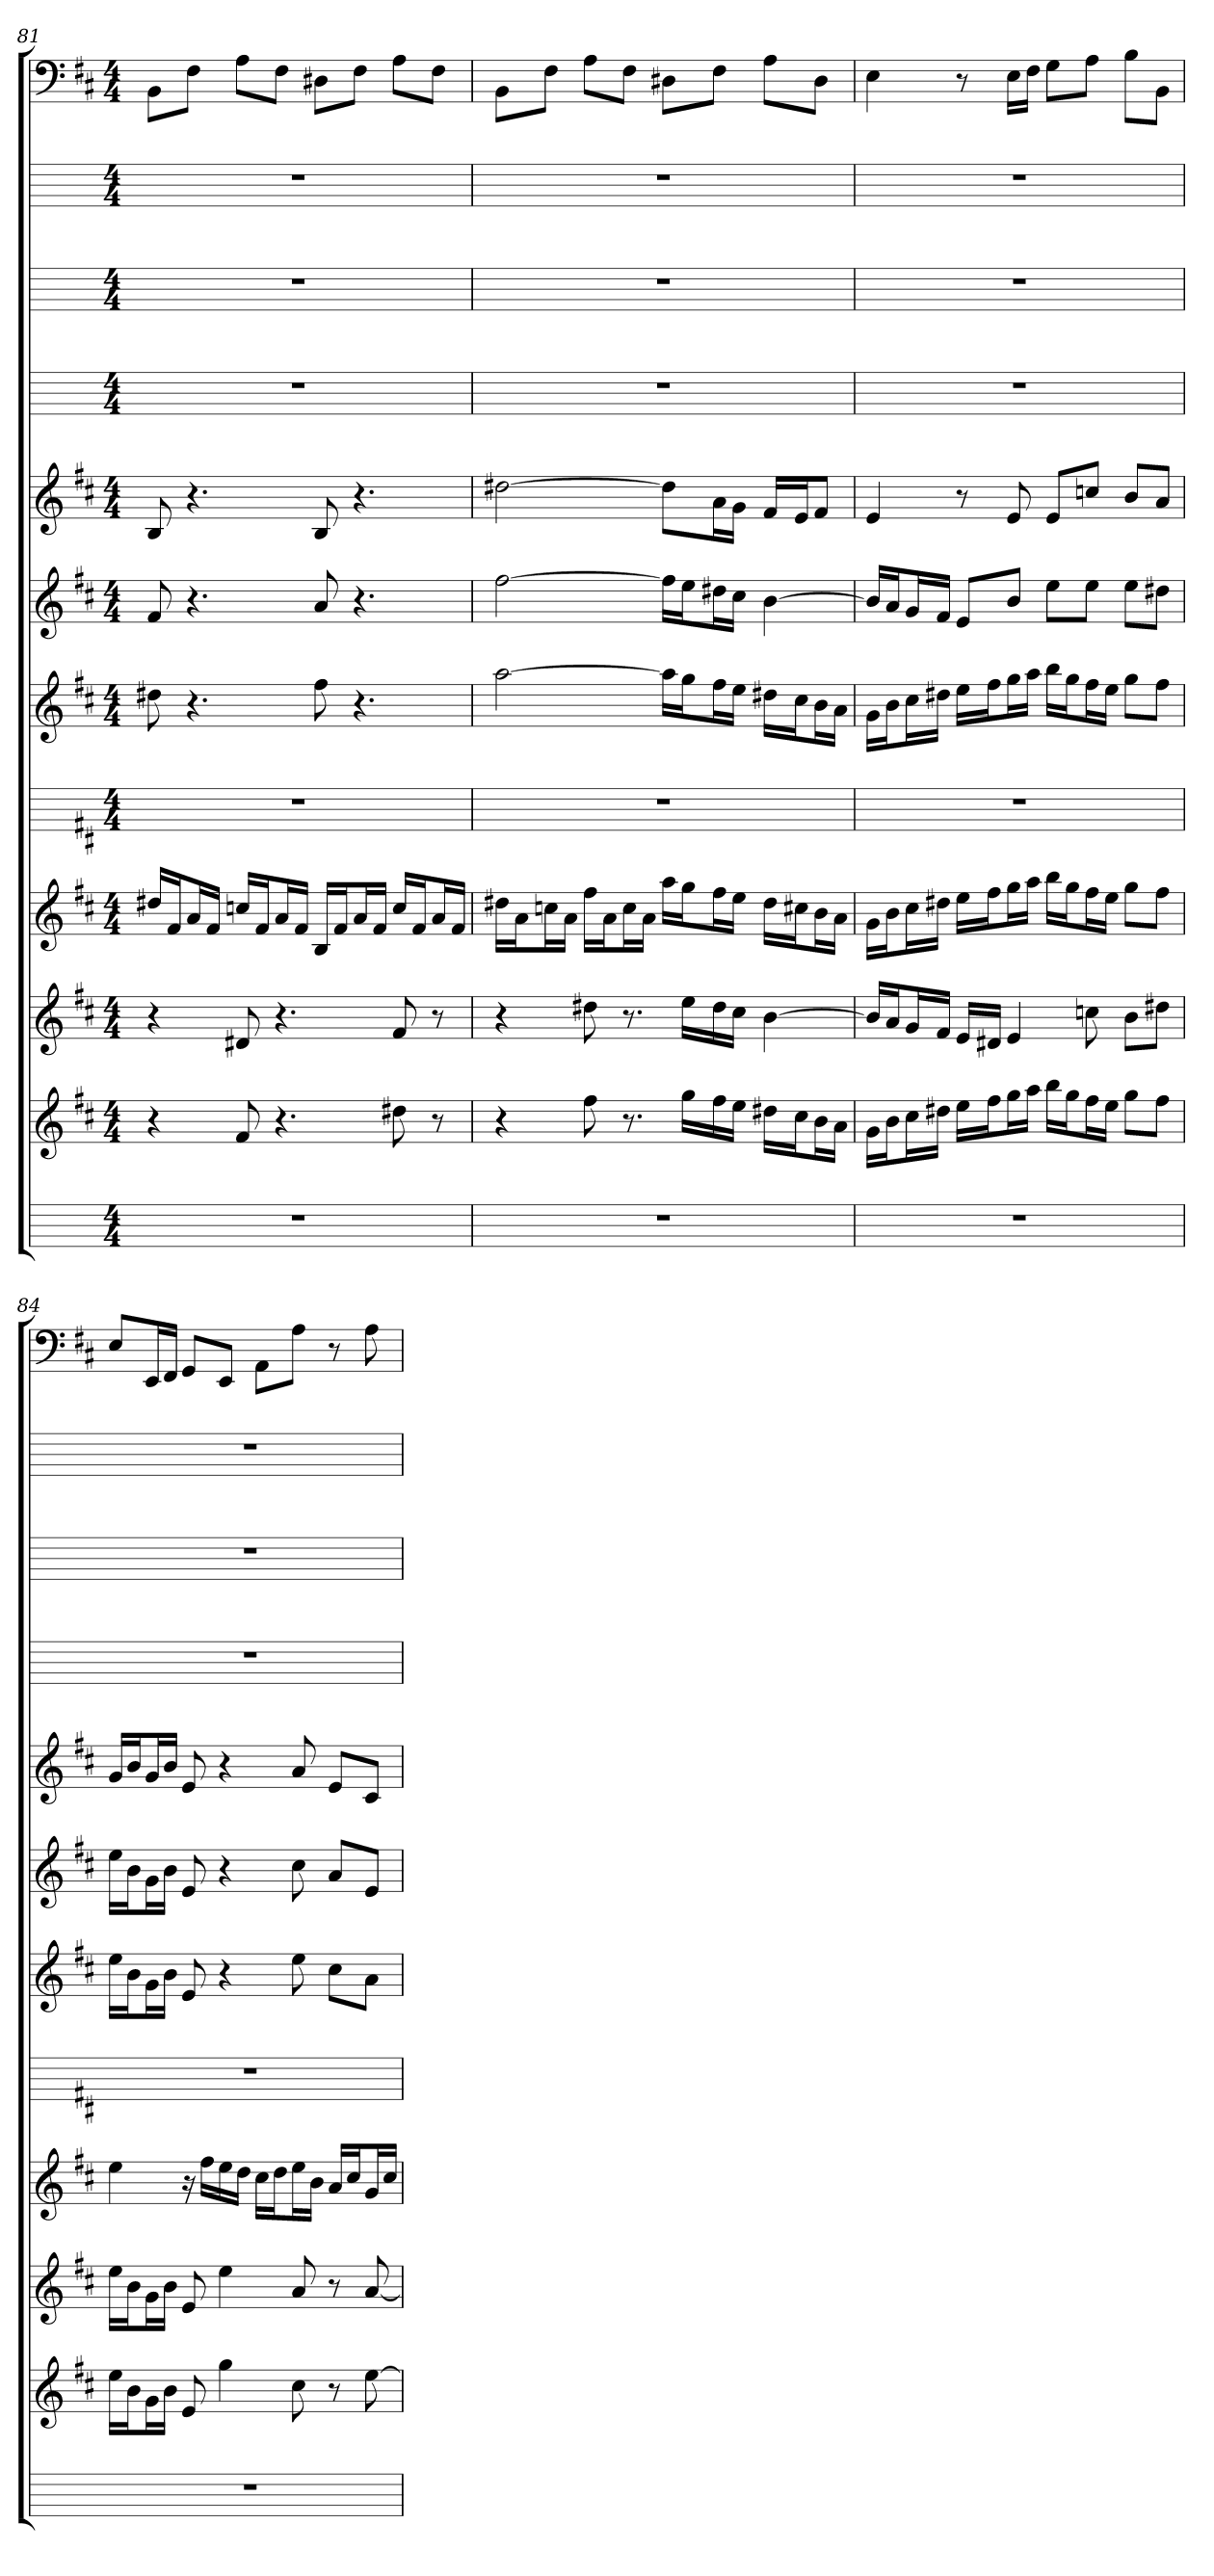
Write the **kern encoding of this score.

**kern	**kern	**kern	**kern	**kern	**kern	**kern	**kern	**kern	**kern	**kern	**kern
*part12	*part11	*part10	*part9	*part8	*part7	*part6	*part5	*part4	*part3	*part2	*part1
*staff12	*staff11	*staff10	*staff9	*staff8	*staff7	*staff6	*staff5	*staff4	*staff3	*staff2	*staff1
*k[]	*k[f#c#]	*k[f#c#]	*k[f#c#]	*k[f#c#]	*k[f#c#]	*k[f#c#]	*k[f#c#]	*k[]	*k[]	*k[]	*k[f#c#]
*M4/4	*M4/4	*M4/4	*M4/4	*M4/4	*M4/4	*M4/4	*M4/4	*M4/4	*M4/4	*M4/4	*M4/4
=81	=81	=81	=81	=81	=81	=81	=81	=81	=81	=81	=81
1r	4r	4r	16dd#XLL	1r	8dd#X	8f#	8B	1r	1r	1r	8BBL
.	.	.	16f#J	.	.	.	.	.	.	.	.
.	.	.	16aL	.	4.r	4.r	4.r	.	.	.	8F#J
.	.	.	16f#JJ	.	.	.	.	.	.	.	.
.	8f#	8d#X	16ccnLL	.	.	.	.	.	.	.	8AL
.	.	.	16f#J	.	.	.	.	.	.	.	.
.	4.r	4.r	16aL	.	.	.	.	.	.	.	8F#J
.	.	.	16f#JJ	.	.	.	.	.	.	.	.
.	.	.	16BLL	.	8ff#	8a	8B	.	.	.	8D#XL
.	.	.	16f#J	.	.	.	.	.	.	.	.
.	.	.	16aL	.	4.r	4.r	4.r	.	.	.	8F#J
.	.	.	16f#JJ	.	.	.	.	.	.	.	.
.	8dd#X	8f#	16ccLL	.	.	.	.	.	.	.	8AL
.	.	.	16f#J	.	.	.	.	.	.	.	.
.	8r	8r	16aL	.	.	.	.	.	.	.	8F#J
.	.	.	16f#JJ	.	.	.	.	.	.	.	.
=82	=82	=82	=82	=82	=82	=82	=82	=82	=82	=82	=82
1r	4r	4r	16dd#XLL	1r	[2aa	[2ff#	[2dd#X	1r	1r	1r	8BBL
.	.	.	16aJ	.	.	.	.	.	.	.	.
.	.	.	16ccnL	.	.	.	.	.	.	.	8F#J
.	.	.	16aJJ	.	.	.	.	.	.	.	.
.	8ff#	8dd#X	16ff#LL	.	.	.	.	.	.	.	8AL
.	.	.	16aJ	.	.	.	.	.	.	.	.
.	8.r	8.r	16ccL	.	.	.	.	.	.	.	8F#J
.	.	.	16aJJ	.	.	.	.	.	.	.	.
.	.	.	16aaLL	.	16aaLL]	16ff#LL]	8dd#L]	.	.	.	8D#XL
.	16ggLL	16eeLL	16ggJ	.	16ggJ	16eeJ	.	.	.	.	.
.	16ff#	16dd#	16ff#L	.	16ff#L	16dd#XL	16aL	.	.	.	8F#J
.	16eeJJ	16cc#JJ	16eeJJ	.	16eeJJ	16cc#JJ	16gJJ	.	.	.	.
.	16dd#XLL	[4b	16dd#LL	.	16dd#XLL	[4b	16f#LL	.	.	.	8AL
.	16cc#J	.	16cc#XJ	.	16cc#J	.	16eJ	.	.	.	.
.	16bL	.	16bL	.	16bL	.	8f#J	.	.	.	8D#J
.	16aJJ	.	16aJJ	.	16aJJ	.	.	.	.	.	.
=83	=83	=83	=83	=83	=83	=83	=83	=83	=83	=83	=83
1r	16gLL	16bLL]	16gLL	1r	16gLL	16bLL]	4e	1r	1r	1r	4E
.	16bJ	16aJ	16bJ	.	16bJ	16aJ	.	.	.	.	.
.	16cc#L	16gL	16cc#L	.	16cc#L	16gL	.	.	.	.	.
.	16dd#XJJ	16f#JJ	16dd#XJJ	.	16dd#XJJ	16f#JJ	.	.	.	.	.
.	16eeLL	16eLL	16eeLL	.	16eeLL	8eL	8r	.	.	.	8r
.	16ff#J	16d#XJJ	16ff#J	.	16ff#J	.	.	.	.	.	.
.	16ggL	4e	16ggL	.	16ggL	8bJ	8e	.	.	.	16ELL
.	16aaJJ	.	16aaJJ	.	16aaJJ	.	.	.	.	.	16F#JJ
.	16bbLL	.	16bbLL	.	16bbLL	8eeL	8eL	.	.	.	8GL
.	16ggJ	.	16ggJ	.	16ggJ	.	.	.	.	.	.
.	16ff#L	8ccn	16ff#L	.	16ff#L	8eeJ	8ccnJ	.	.	.	8AJ
.	16eeJJ	.	16eeJJ	.	16eeJJ	.	.	.	.	.	.
.	8ggL	8bL	8ggL	.	8ggL	8eeL	8bL	.	.	.	8BL
.	8ff#J	8dd#XJ	8ff#J	.	8ff#J	8dd#XJ	8aJ	.	.	.	8BBJ
=84	=84	=84	=84	=84	=84	=84	=84	=84	=84	=84	=84
1r	16eeLL	16eeLL	4ee	1r	16eeLL	16eeLL	16gLL	1r	1r	1r	8EL
.	16bJ	16bJ	.	.	16bJ	16bJ	16bJ	.	.	.	.
.	16gL	16gL	.	.	16gL	16gL	16gL	.	.	.	16EEL
.	16bJJ	16bJJ	.	.	16bJJ	16bJJ	16bJJ	.	.	.	16FF#JJ
.	8e	8e	16r	.	8e	8e	8e	.	.	.	8GGL
.	.	.	16ff#LL	.	.	.	.	.	.	.	.
.	4gg	4ee	16ee	.	4r	4r	4r	.	.	.	8EEJ
.	.	.	16ddJJ	.	.	.	.	.	.	.	.
.	.	.	16cc#LL	.	.	.	.	.	.	.	8AAL
.	.	.	16ddJ	.	.	.	.	.	.	.	.
.	8cc#	8a	16eeL	.	8ee	8cc#	8a	.	.	.	8AJ
.	.	.	16bJJ	.	.	.	.	.	.	.	.
.	8r	8r	16aLL	.	8cc#L	8aL	8eL	.	.	.	8r
.	.	.	16cc#J	.	.	.	.	.	.	.	.
.	[8ee	[8a	16gL	.	8aJ	8eJ	8c#J	.	.	.	8A
.	.	.	16cc#JJ	.	.	.	.	.	.	.	.
=	=	=	=	=	=	=	=	=	=	=	=
*-	*-	*-	*-	*-	*-	*-	*-	*-	*-	*-	*-
